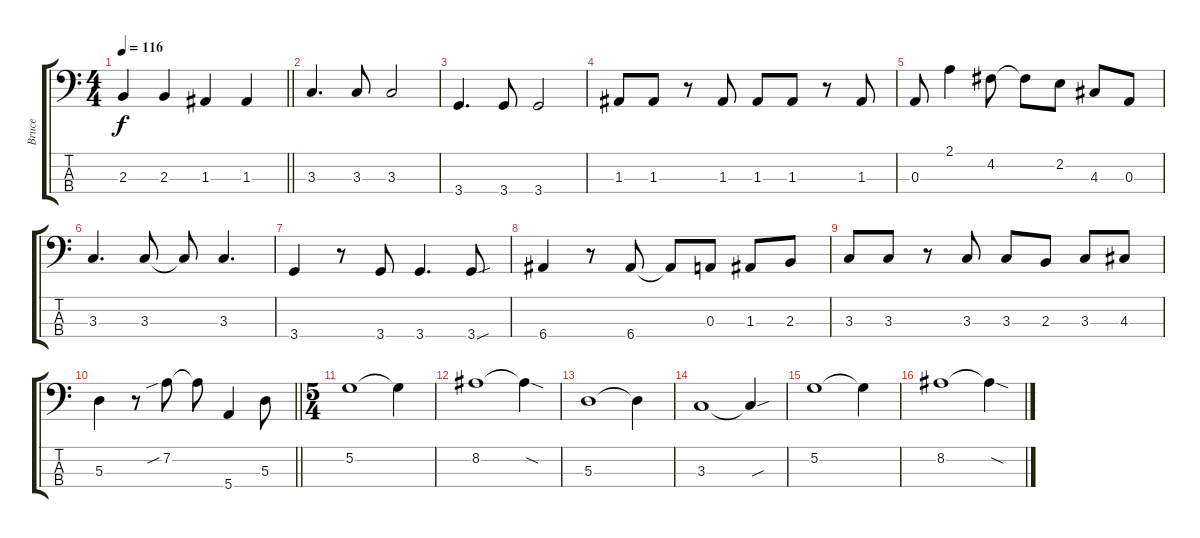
\track ("Bruce" "Bruce") {instrument electricbassfinger}
\staff {score tabs}
\tuning (G2 D2 A1 E1) {hide}
\ts (4 4)
\tempo 116
\clef f4
\barLineRight lightlight
\ks c
2.3.4{dy f} 2.3.4 1.3.4 1.3.4 |
3.3.4{d} 3.3.8 3.3.2 |
3.4.4{d} 3.4.8 3.4.2 |
1.3.8 1.3.8 r.8 1.3.8 1.3.8 1.3.8 r.8 1.3.8 |
0.3.8 2.1.4 4.2.8 4.2{t}.8 2.2.8 4.3.8 0.3.8 |
3.3.4{d} 3.3.8 3.3{t}.8 3.3.4{d} |
3.4.4 r.8 3.4.8 3.4.4{d} 3.4{sou}.8 |
6.4.4 r.8 6.4.8 6.4{t}.8 0.3.8 1.3.8 2.3.8 |
3.3.8 3.3.8 r.8 3.3.8 3.3.8 2.3.8 3.3.8 4.3.8 |
\barLineRight lightlight
5.3.4 r.8 7.2{sib}.8 7.2{t}.8 5.4.4 5.3.8 |
\ts (5 4)
5.2.1 5.2{t}.4 |
8.2.1 8.2{sod t}.4 |
5.3.1 5.3{t}.4 |
3.3.1 3.3{sou t}.4 |
5.2.1 5.2{t}.4 |
8.2.1 8.2{sod t}.4
